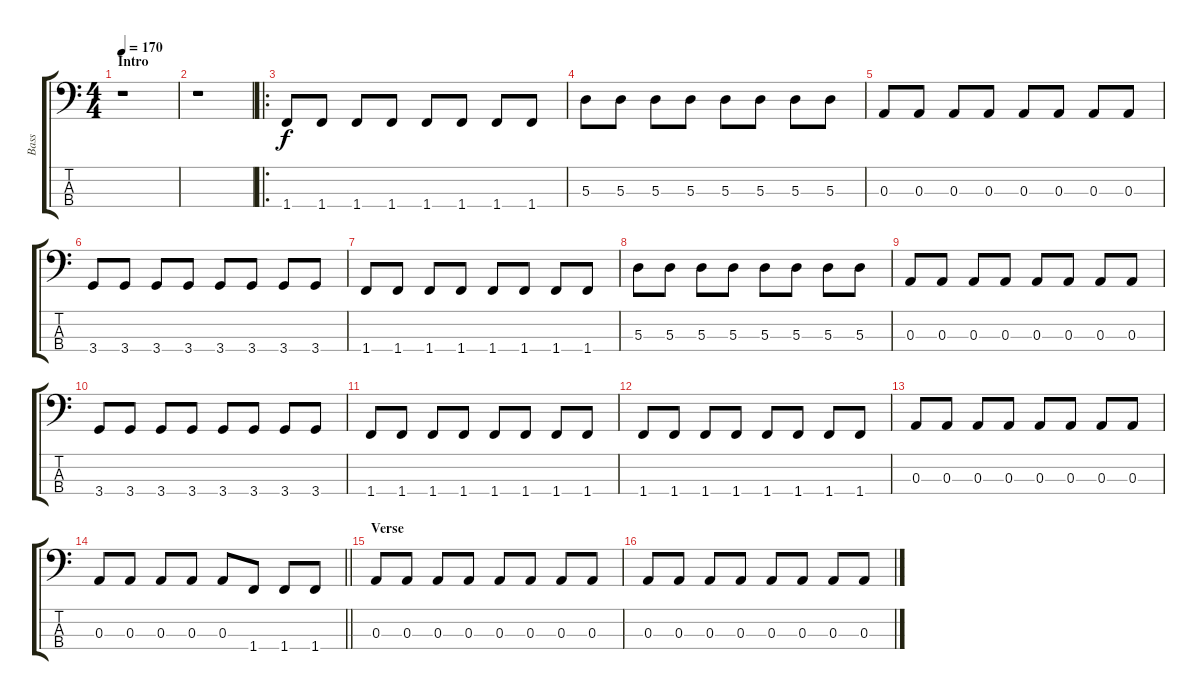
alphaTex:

\track ("Bass" "Bass") {instrument electricbassfinger}
\staff {score tabs}
\tuning (G2 D2 A1 E1) {hide}
\ts (4 4)
\section ("" "Intro")
\tempo 170
\clef f4
\ks c
r.1{dy f instrument electricbassfinger} |
r.1 |
\ro
1.4.8 1.4.8 1.4.8 1.4.8 1.4.8 1.4.8 1.4.8 1.4.8 |
5.3.8 5.3.8 5.3.8 5.3.8 5.3.8 5.3.8 5.3.8 5.3.8 |
0.3.8 0.3.8 0.3.8 0.3.8 0.3.8 0.3.8 0.3.8 0.3.8 |
3.4.8 3.4.8 3.4.8 3.4.8 3.4.8 3.4.8 3.4.8 3.4.8 |
1.4.8 1.4.8 1.4.8 1.4.8 1.4.8 1.4.8 1.4.8 1.4.8 |
5.3.8 5.3.8 5.3.8 5.3.8 5.3.8 5.3.8 5.3.8 5.3.8 |
0.3.8 0.3.8 0.3.8 0.3.8 0.3.8 0.3.8 0.3.8 0.3.8 |
3.4.8 3.4.8 3.4.8 3.4.8 3.4.8 3.4.8 3.4.8 3.4.8 |
1.4.8 1.4.8 1.4.8 1.4.8 1.4.8 1.4.8 1.4.8 1.4.8 |
1.4.8 1.4.8 1.4.8 1.4.8 1.4.8 1.4.8 1.4.8 1.4.8 |
0.3.8 0.3.8 0.3.8 0.3.8 0.3.8 0.3.8 0.3.8 0.3.8 |
\barLineRight lightlight
0.3.8 0.3.8 0.3.8 0.3.8 0.3.8 1.4.8 1.4.8 1.4.8 |
\section ("" "Verse")
0.3.8 0.3.8 0.3.8 0.3.8 0.3.8 0.3.8 0.3.8 0.3.8 |
0.3.8 0.3.8 0.3.8 0.3.8 0.3.8 0.3.8 0.3.8 0.3.8
